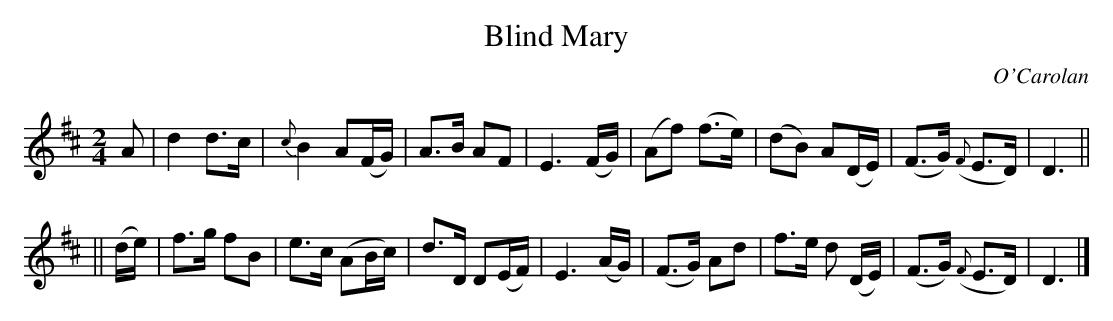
X:1
T:Blind Mary
C:O'Carolan
M:2/4
L:1/8
K:D
A|d2 d>c | {c}B2 A(F/G/) | A>B AF | E3 (F/G/) \
| (Af) (f>e) | (dB) A(D/E/) | (F>G) ({F}E>D) | D3 ||
|| (d/e/) \
| f>g fB | e>c (AB/c/) | d>D D(E/F/) | E3 (A/G/) \
| (F>G) Ad | f>e d (D/E/) | (F>G) ({F}E>D) | D3 |]
